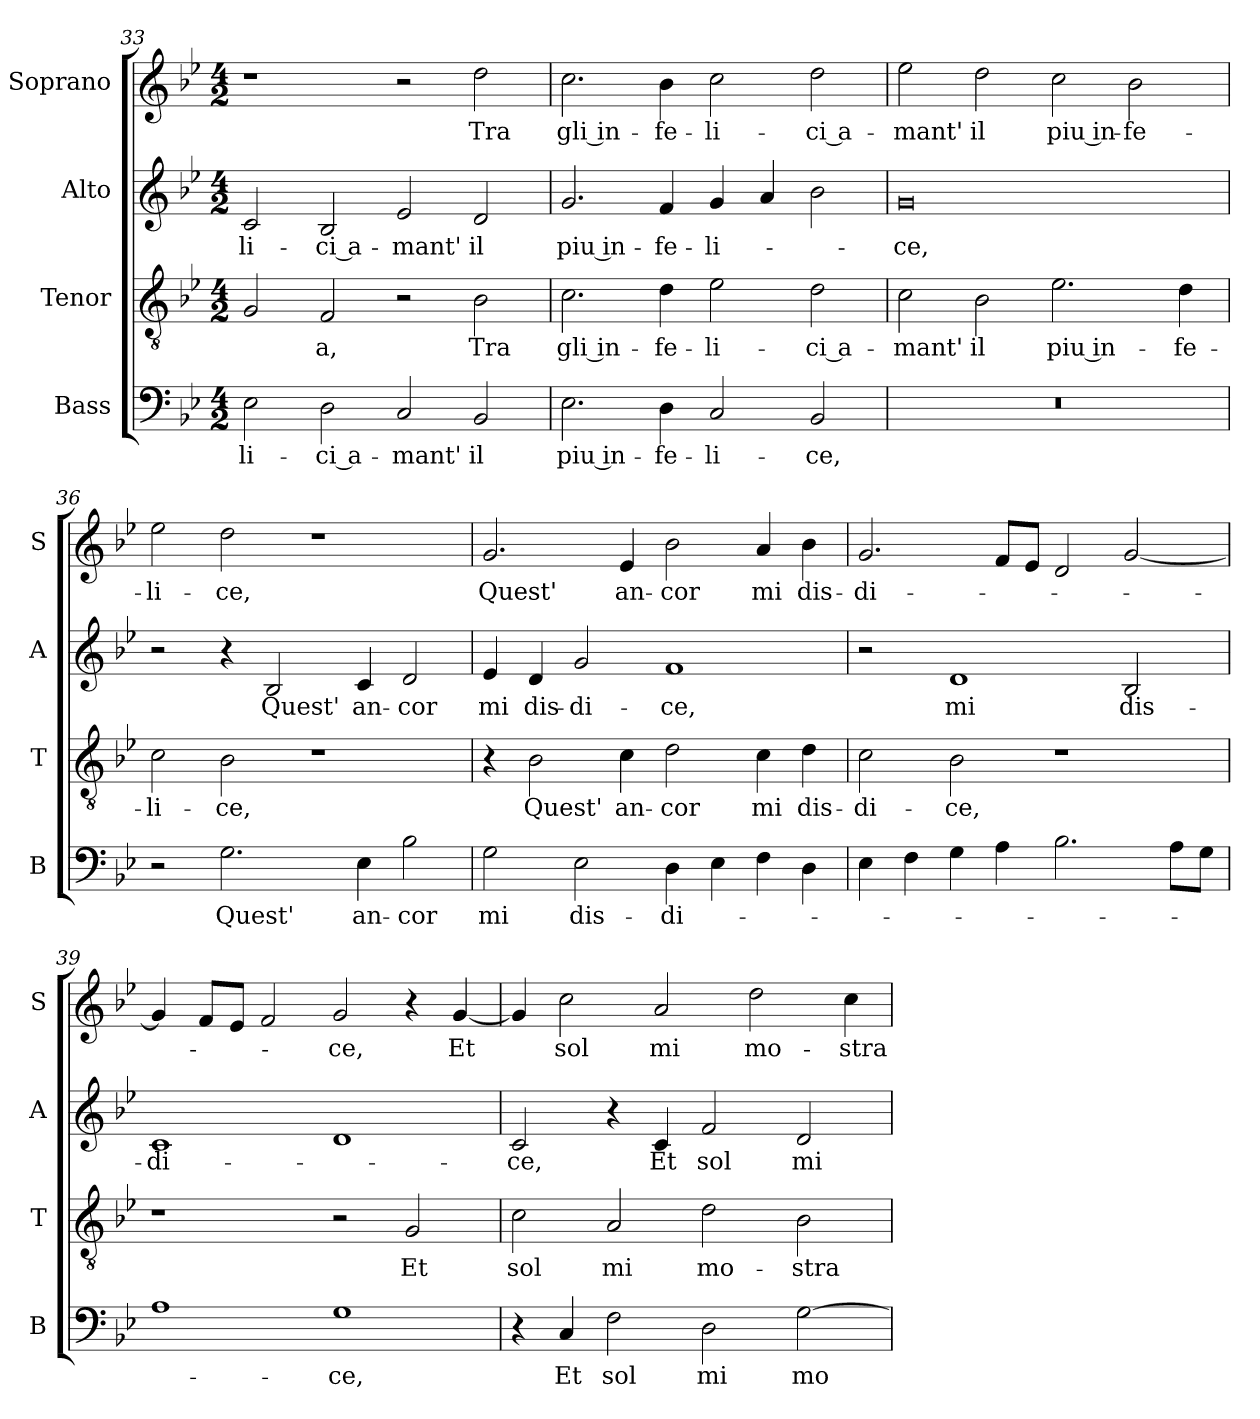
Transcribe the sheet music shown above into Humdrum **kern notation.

**kern	**text	**kern	**text	**kern	**text	**kern	**text
*part4	*part4	*part3	*part3	*part2	*part2	*part1	*part1
*staff4	*staff4	*staff3	*staff3	*staff2	*staff2	*staff1	*staff1
*I"Bass	*	*I"Tenor	*	*I"Alto	*	*I"Soprano	*
*I'B	*	*I'T	*	*I'A	*	*I'S	*
!!LO:LB:g=z
*clefF4	*	*clefGv2	*	*clefG2	*	*clefG2	*
*k[b-e-]	*	*k[b-e-]	*	*k[b-e-]	*	*k[b-e-]	*
*B-:	*	*B-:	*	*B-:	*	*B-:	*
*M4/2	*	*M4/2	*	*M4/2	*	*M4/2	*
=33	=33	=33	=33	=33	=33	=33	=33
!	!LO:LY:b	!	!	!	!LO:LY:b	!	!
2E-\	-li-	2G/	.	2c/	-li-	1r	.
!	!LO:LY:b	!	!LO:LY:b	!	!LO:LY:b	!	!
2D\	-ci a-	2F/	-a,	2B-/	-ci a-	.	.
!	!LO:LY:b	!	!	!	!LO:LY:b	!	!
2C/	-mant'	2r	.	2e-/	-mant'	2r	.
!	!LO:LY:b	!	!LO:LY:b	!	!LO:LY:b	!	!LO:LY:b
2BB-/	il	2B-\	Tra	2d/	il	2dd\	Tra
=34	=34	=34	=34	=34	=34	=34	=34
!	!LO:LY:b	!	!LO:LY:b	!	!LO:LY:b	!	!LO:LY:b
2.E-\	piu in-	2.c\	gli in-	2.g/	piu in-	2.cc\	gli in-
!	!LO:LY:b	!	!LO:LY:b	!	!LO:LY:b	!	!LO:LY:b
4D\	-fe-	4d\	-fe-	4f/	-fe-	4b-\	-fe-
!	!LO:LY:b	!	!LO:LY:b	!	!LO:LY:b	!	!LO:LY:b
2C/	-li-	2e-\	-li-	4g/	-li-	2cc\	-li-
.	.	.	.	4a/	.	.	.
!	!LO:LY:b	!	!LO:LY:b	!	!	!	!LO:LY:b
2BB-/	-ce,	2d\	-ci a-	2b-\	.	2dd\	-ci a-
=35	=35	=35	=35	=35	=35	=35	=35
!	!	!	!LO:LY:b	!	!LO:LY:b	!	!LO:LY:b
0r	.	2c\	-mant'	0g	-ce,	2ee-\	-mant'
!	!	!	!LO:LY:b	!	!	!	!LO:LY:b
.	.	2B-\	il	.	.	2dd\	il
!	!	!	!LO:LY:b	!	!	!	!LO:LY:b
.	.	2.e-\	piu in-	.	.	2cc\	piu in-
!	!	!	!	!	!	!	!LO:LY:b
.	.	.	.	.	.	2b-\	-fe-
!	!	!	!LO:LY:b	!	!	!	!
.	.	4d\	-fe-	.	.	.	.
=36	=36	=36	=36	=36	=36	=36	=36
!	!	!	!LO:LY:b	!	!	!	!LO:LY:b
2r	.	2c\	-li-	2r	.	2ee-\	-li-
!	!LO:LY:b	!	!LO:LY:b	!	!	!	!LO:LY:b
2.G\	Quest'	2B-\	-ce,	4r	.	2dd\	-ce,
!	!	!	!	!	!LO:LY:b	!	!
.	.	.	.	2B-/	Quest'	.	.
.	.	1r	.	.	.	1r	.
!	!LO:LY:b	!	!	!	!LO:LY:b	!	!
4E-\	an-	.	.	4c/	an-	.	.
!	!LO:LY:b	!	!	!	!LO:LY:b	!	!
2B-\	-cor	.	.	2d/	-cor	.	.
!!LO:PB:g=z
=37	=37	=37	=37	=37	=37	=37	=37
!	!LO:LY:b	!	!	!	!LO:LY:b	!	!LO:LY:b
2G\	mi	4r	.	4e-/	mi	2.g/	Quest'
!	!	!	!LO:LY:b	!	!LO:LY:b	!	!
.	.	2B-\	Quest'	4d/	dis-	.	.
!	!LO:LY:b	!	!	!	!LO:LY:b	!	!
2E-\	dis-	.	.	2g/	-di-	.	.
!	!	!	!LO:LY:b	!	!	!	!LO:LY:b
.	.	4c\	an-	.	.	4e-/	an-
!	!LO:LY:b	!	!LO:LY:b	!	!LO:LY:b	!	!LO:LY:b
4D\	-di-	2d\	-cor	1f	-ce,	2b-\	-cor
4E-\	.	.	.	.	.	.	.
!	!	!	!LO:LY:b	!	!	!	!LO:LY:b
4F\	.	4c\	mi	.	.	4a/	mi
!	!	!	!LO:LY:b	!	!	!	!LO:LY:b
4D\	.	4d\	dis-	.	.	4b-\	dis-
=38	=38	=38	=38	=38	=38	=38	=38
!	!	!	!LO:LY:b	!	!	!	!LO:LY:b
4E-\	.	2c\	-di-	2r	.	2.g/	-di-
4F\	.	.	.	.	.	.	.
!	!	!	!LO:LY:b	!	!LO:LY:b	!	!
4G\	.	2B-\	-ce,	1d	mi	.	.
4A\	.	.	.	.	.	8f/L	.
.	.	.	.	.	.	8e-/J	.
2.B-\	.	1r	.	.	.	2d/	.
!	!	!	!	!	!LO:LY:b	!	!
.	.	.	.	2B-/	dis-	[2g/	.
8A\L	.	.	.	.	.	.	.
8G\J	.	.	.	.	.	.	.
=39	=39	=39	=39	=39	=39	=39	=39
!	!	!	!	!	!LO:LY:b	!	!
1A	.	1r	.	1c	-di-	4g/]	.
.	.	.	.	.	.	8f/L	.
.	.	.	.	.	.	8e-/J	.
.	.	.	.	.	.	2f/	.
!	!LO:LY:b	!	!	!	!	!	!LO:LY:b
1G	-ce,	2r	.	1d	.	2g/	-ce,
!	!	!	!LO:LY:b	!	!	!	!
.	.	2G/	Et	.	.	4r	.
!	!	!	!	!	!	!	!LO:LY:b
.	.	.	.	.	.	[4g/	Et
!!LO:LB:g=z
=40	=40	=40	=40	=40	=40	=40	=40
!	!	!	!LO:LY:b	!	!LO:LY:b	!	!
4r	.	2c\	sol	2c/	-ce,	4g/]	.
!	!LO:LY:b	!	!	!	!	!	!LO:LY:b
4C/	Et	.	.	.	.	2cc\	sol
!	!LO:LY:b	!	!LO:LY:b	!	!	!	!
2F\	sol	2A/	mi	4r	.	.	.
!	!	!	!	!	!LO:LY:b	!	!LO:LY:b
.	.	.	.	4c/	Et	2a/	mi
!	!LO:LY:b	!	!LO:LY:b	!	!LO:LY:b	!	!
2D\	mi	2d\	mo-	2f/	sol	.	.
!	!	!	!	!	!	!	!LO:LY:b
.	.	.	.	.	.	2dd\	mo-
!	!LO:LY:b	!	!LO:LY:b	!	!LO:LY:b	!	!
[2G\	mo-	2B-\	-stra	2d/	mi	.	.
!	!	!	!	!	!	!	!LO:LY:b
.	.	.	.	.	.	4cc\	-stra
=	=	=	=	=	=	=	=
*-	*-	*-	*-	*-	*-	*-	*-
